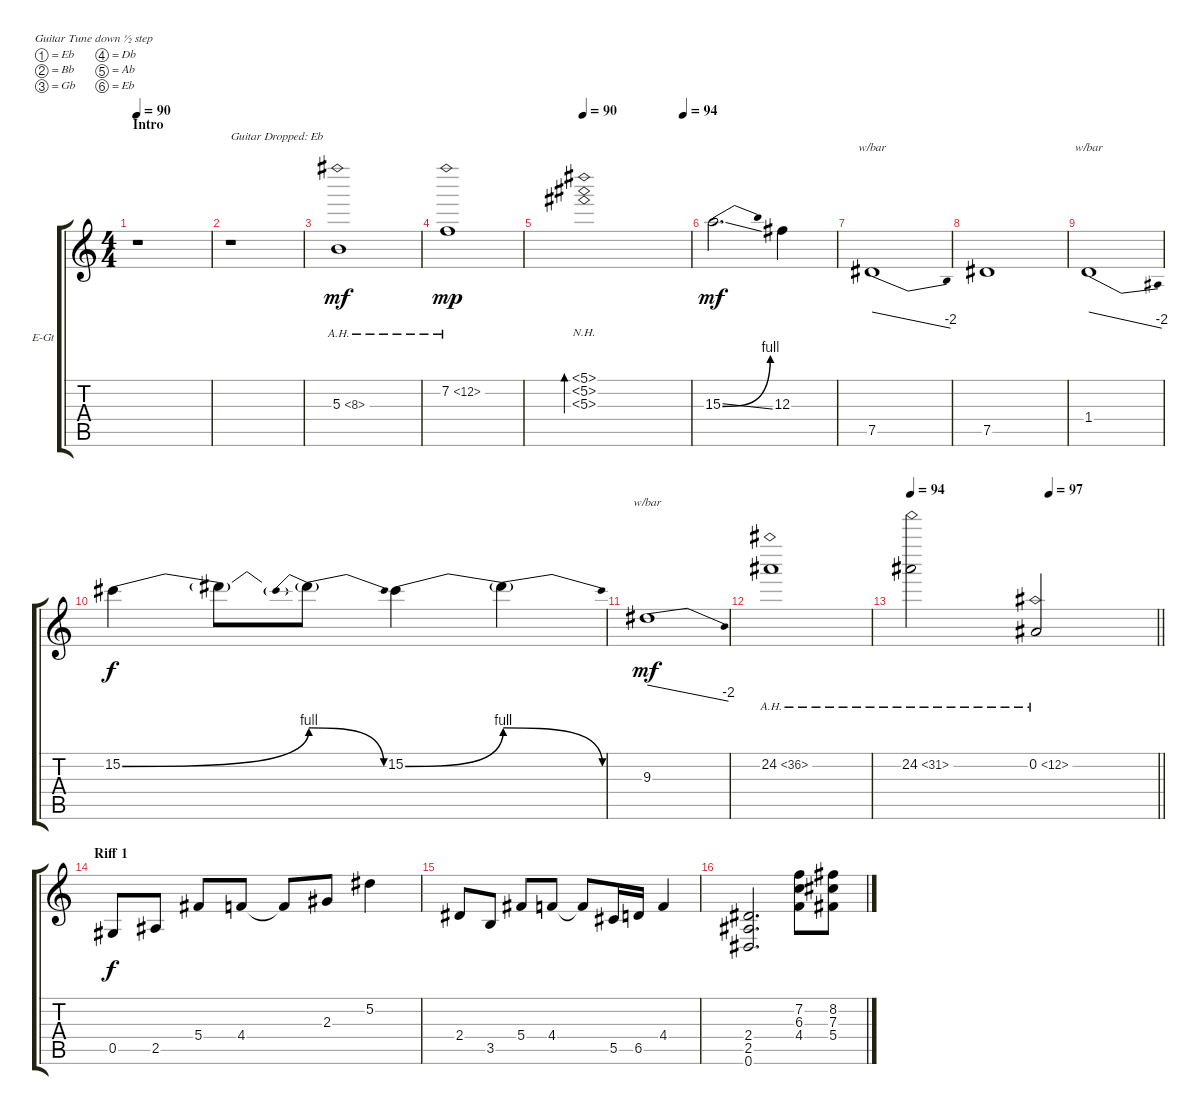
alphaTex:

\bracketExtendMode groupsimilarinstruments
\firstSystemTrackNameOrientation horizontal
\otherSystemsTrackNameOrientation horizontal
\track ("Guitar 2" "E-Gt") {instrument distortionguitar}
\staff {score tabs}
\tuning (Eb4 Bb3 Gb3 Db3 Ab2 Eb2)
\ts (4 4)
\beaming (8 2 2 2 2)
\section ("" "Intro")
\tempo 90
\clef g2
\ks c
r.1{dy mf instrument distortionguitar} |
r.1{txt "Guitar Dropped: Eb"} |
5.3{ah 3}.1 |
7.2{ah 5}.1{dy mp} |
\tempo 90
\tempo (94 0.9375)
(5.1{nh} 5.2{nh} 5.3{nh}).1{bd 480} |
15.3{be (bend 0 0 60 4) ss}.2{d dy mf} 12.3.4 |
7.5.1{tbe (dive default 0 0 60 -8)} |
7.5.1 |
1.4.1{tbe (dive default 0 0 60 -8)} |
15.2{be (bend 0 0 60 4)}.4{dy f} 15.2{t}.8 15.2{be (prebendrelease 0 4 60 0) t}.8 15.2{be (bend 0 0 60 4)}.4 15.2{be (release 0 4 60 0) t}.4 |
9.3.1{tbe (dive default 0 0 60 -8) dy mf} |
24.2{ah 12}.1 |
\tempo 94
\tempo (97 0.5625)
\barLineRight lightlight
24.2{ah 7}.2 0.2{ah 12}.2 |
\section ("" "Riff 1")
0.5.8{dy f} 2.5.8 5.4.8 4.4.8 4.4{t}.8 2.3.8 5.2.4 |
2.4.8 3.5.8 5.4.8 4.4.8 4.4{t}.8 5.5.16 6.5.16 4.4.4 |
(2.4 2.5 0.6).2{d} (7.2 6.3 4.4).8 (8.2 7.3 5.4).8
